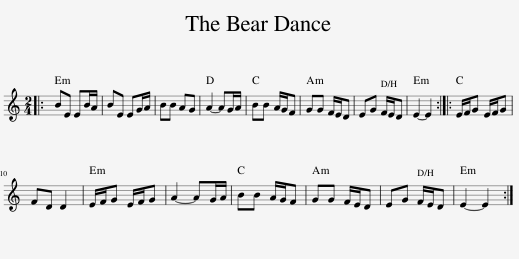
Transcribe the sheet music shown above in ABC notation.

X:1
L:1/8
M:2/4
I:linebreak $
K:C
V:1 treble
V:1
|: BE EB/A/ | BE EG/A/ | BB AG | A2- AG/A/ | BB A/G/F | %5
 GG F/E/D | EG F/E/D | E2- E2 :: E/F/G E/F/G |$ FD D2 | %10
 E/F/G E/F/G | A2- AG/A/ | BB A/G/F | GG F/E/D | EG F/E/D | %15
 E2- E2 :| %16
